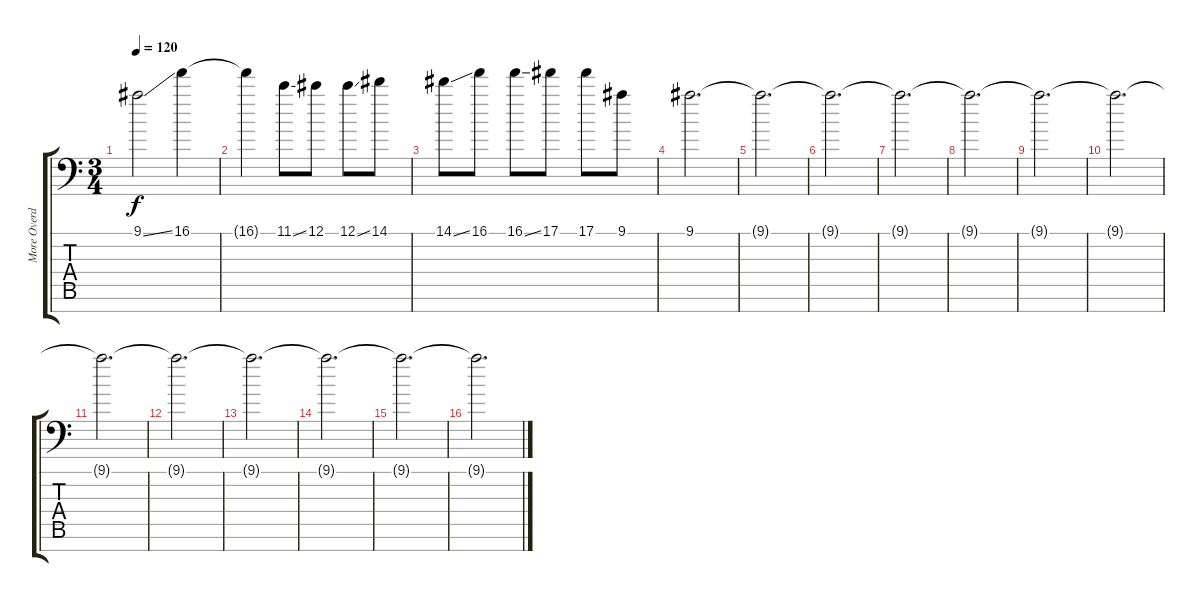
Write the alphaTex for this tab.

\track ("More Overdubs" "More Overd") {instrument distortionguitar}
\staff {score tabs}
\tuning (Db4 Ab3 E3 B2 Gb2 Db2 Ab1) {hide}
\ts (3 4)
\tempo 120
\clef f4
\ks c
9.1{ss t}.2{dy f} 16.1.4 |
16.1{t}.4 11.1{ss}.8 12.1.8 12.1{ss}.8 14.1.8 |
14.1{ss}.8 16.1.8 16.1{ss}.8 17.1.8 17.1.8 9.1.8 |
9.1.2{d} |
9.1{t}.2{d} |
9.1{t}.2{d} |
9.1{t}.2{d} |
9.1{t}.2{d} |
9.1{t}.2{d} |
9.1{t}.2{d} |
9.1{t}.2{d} |
9.1{t}.2{d} |
9.1{t}.2{d} |
9.1{t}.2{d} |
9.1{t}.2{d} |
9.1{t}.2{d}
